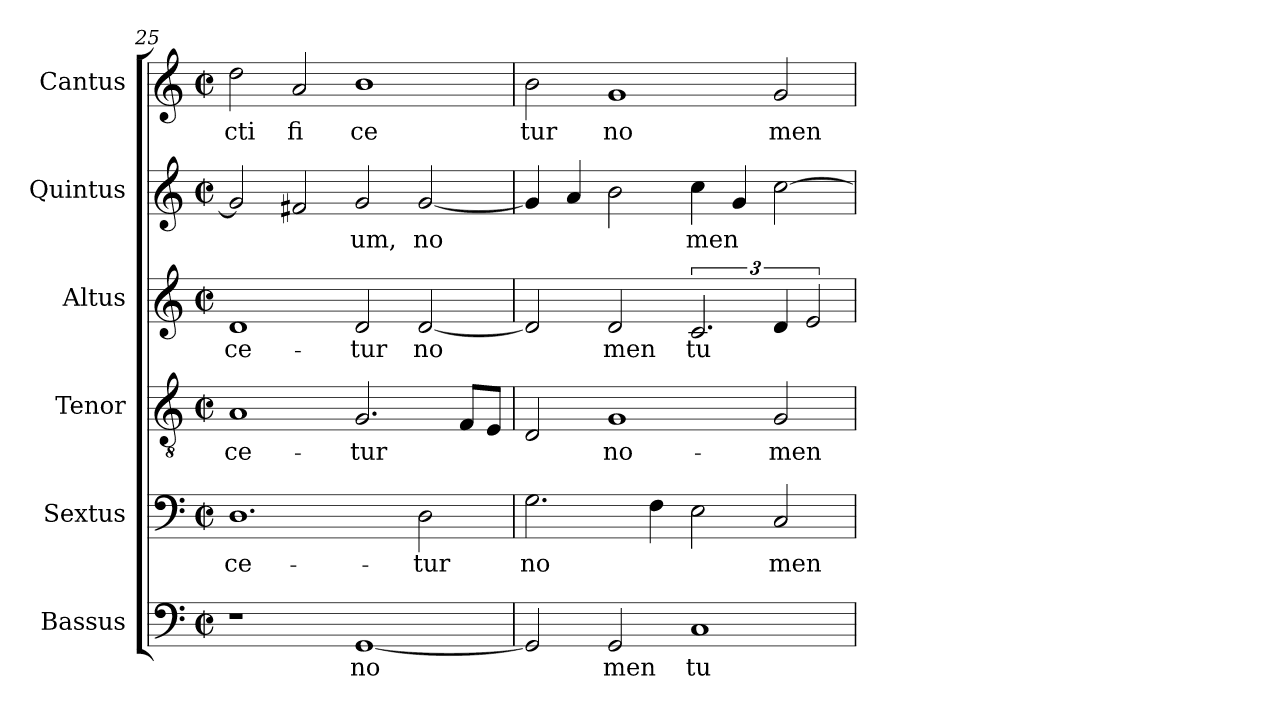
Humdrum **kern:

**kern	**text	**kern	**text	**kern	**text	**kern	**text	**kern	**text	**kern	**text
*part6	*part6	*part5	*part5	*part4	*part4	*part3	*part3	*part2	*part2	*part1	*part1
*staff6	*staff6	*staff5	*staff5	*staff4	*staff4	*staff3	*staff3	*staff2	*staff2	*staff1	*staff1
*I"Bassus	*	*I"Sextus	*	*I"Tenor	*	*I"Altus	*	*I"Quintus	*	*I"Cantus	*
!!LO:LB:g=z
*clefF4	*	*clefF4	*	*clefGv2	*	*clefG2	*	*clefG2	*	*clefG2	*
*k[]	*	*k[]	*	*k[]	*	*k[]	*	*k[]	*	*k[]	*
*C:	*	*C:	*	*C:	*	*C:	*	*C:	*	*C:	*
*M2/2	*	*M2/2	*	*M2/2	*	*M2/2	*	*M2/2	*	*M2/2	*
*met(c|)	*	*met(c|)	*	*met(c|)	*	*met(c|)	*	*met(c|)	*	*met(c|)	*
=25	=25	=25	=25	=25	=25	=25	=25	=25	=25	=25	=25
!	!	!	!LO:LY:b:cj	!	!LO:LY:b:cj	!	!LO:LY:b:cj	!	!LO:LY:b:cj	!	!LO:LY:b:cj
1r	.	1.D	-ce-	1A	ce-	1d	-ce-	2g/]	.	2dd\	-cti
!	!	!	!	!	!	!	!	!	!LO:LY:b:cj	!	!LO:LY:b:cj
.	.	.	.	.	.	.	.	2f#/	.	2a/	fi
!	!LO:LY:b:cj	!	!	!	!LO:LY:b:cj	!	!LO:LY:b:cj	!	!LO:LY:b:cj	!	!LO:LY:b:cj
[<1GG	no	.	.	2.G/	-tur	2d/	-tur	2g/	um,	1b	ce
!	!	!	!LO:LY:b:cj	!	!	!	!LO:LY:b:cj	!	!LO:LY:b:cj	!	!
.	.	2D\	-tur	.	.	[<2d/	no-	[<2g/	no	.	.
!	!	!	!	!	!LO:LY:b:cj	!	!	!	!	!	!
.	.	.	.	8F/L	.	.	.	.	.	.	.
!	!	!	!	!	!LO:LY:b:cj	!	!	!	!	!	!
.	.	.	.	8E/J	.	.	.	.	.	.	.
=26	=26	=26	=26	=26	=26	=26	=26	=26	=26	=26	=26
!	!LO:LY:b:cj	!	!LO:LY:b:cj	!	!LO:LY:b:cj	!	!LO:LY:b:cj	!	!LO:LY:b:cj	!	!LO:LY:b:cj
2GG/]	.	2.G\	no-	2D/	.	2d/]	--	4g/]	.	2b\	tur
!	!	!	!	!	!	!	!	!	!LO:LY:b:cj	!	!
.	.	.	.	.	.	.	.	4a/	.	.	.
!	!LO:LY:b:cj	!	!	!	!LO:LY:b:cj	!	!LO:LY:b:cj	!	!LO:LY:b:cj	!	!LO:LY:b:cj
2GG/	men	.	.	1G	no-	2d/	-men	2b\	.	1g	no
!	!	!	!LO:LY:b:cj	!	!	!	!	!	!	!	!
.	.	4F\	--	.	.	.	.	.	.	.	.
!	!LO:LY:b:cj	!	!LO:LY:b:cj	!	!	!	!LO:LY:b:cj	!	!LO:LY:b:cj	!	!
1C	tu	2E\	--	.	.	3.c/	tu-	4cc\	men	.	.
!	!	!	!	!	!	!	!	!	!LO:LY:b:cj	!	!
.	.	.	.	.	.	.	.	4g/	.	.	.
!	!	!	!LO:LY:b:cj	!	!LO:LY:b:cj	!	!LO:LY:b:cj	!	!LO:LY:b:cj	!	!LO:LY:b:cj
.	.	2C/	-men	2G/	-men	6d/	--	[>2cc\	.	2g/	men
!	!	!	!	!	!	!	!LO:LY:b:cj	!	!	!	!
.	.	.	.	.	.	3e/	--	.	.	.	.
=	=	=	=	=	=	=	=	=	=	=	=
*-	*-	*-	*-	*-	*-	*-	*-	*-	*-	*-	*-
